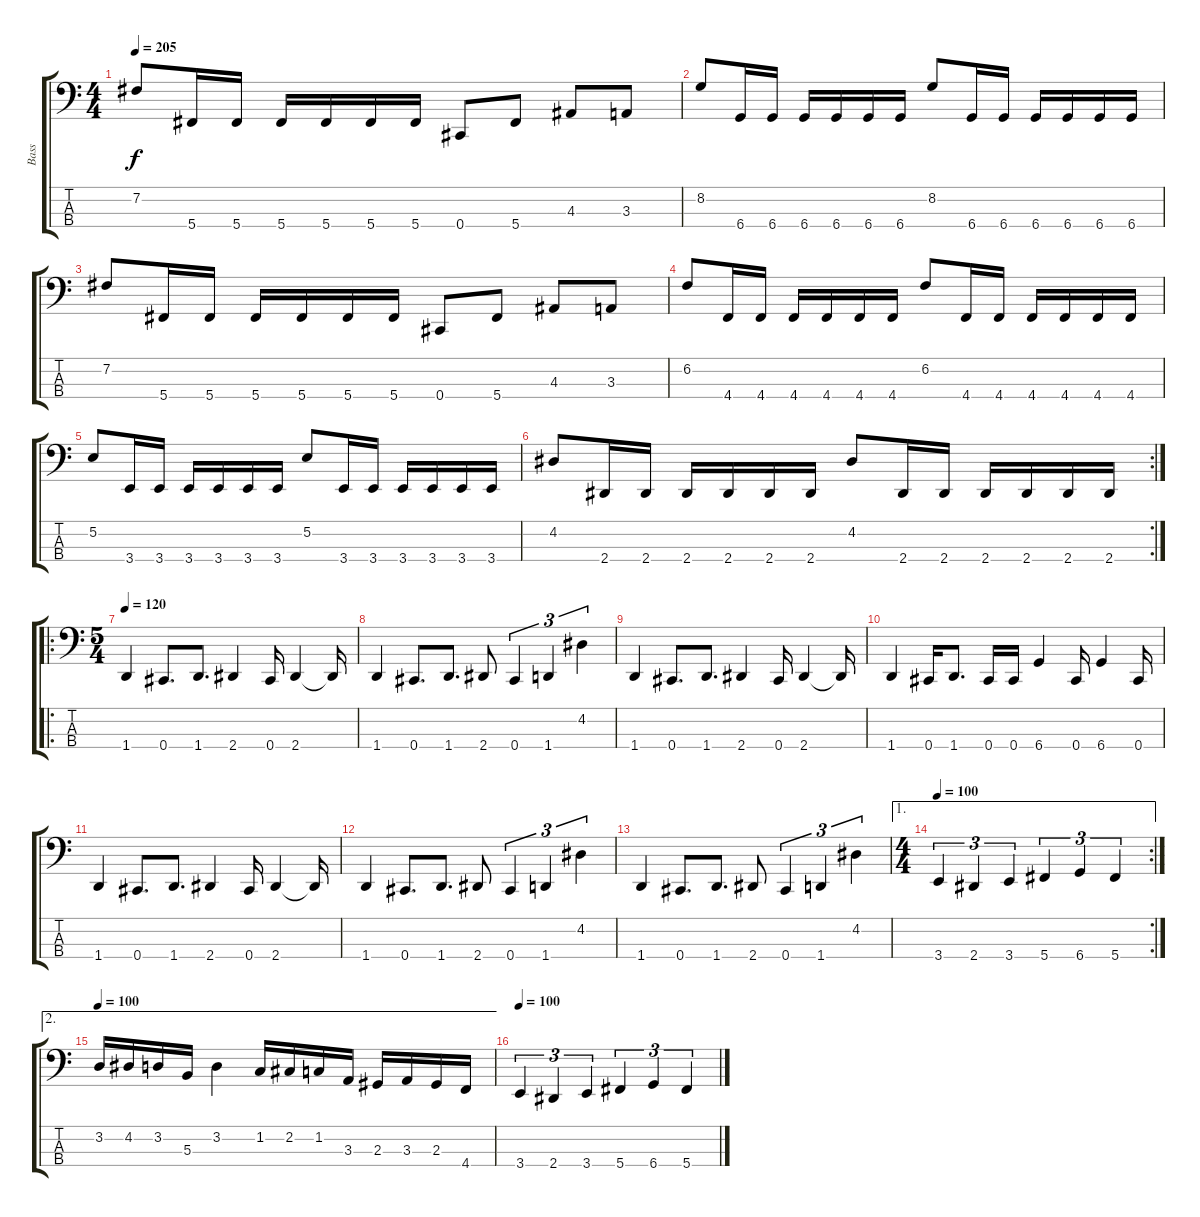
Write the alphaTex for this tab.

\track ("Bass" "Bass") {instrument electricbassfinger}
\staff {score tabs}
\tuning (E2 B1 Gb1 Db1) {hide}
\ts (4 4)
\tempo 205
\clef f4
\ks c
7.2.8{dy f} 5.4.16 5.4.16 5.4.16 5.4.16 5.4.16 5.4.16 0.4.8 5.4.8 4.3.8 3.3.8 |
8.2.8 6.4.16 6.4.16 6.4.16 6.4.16 6.4.16 6.4.16 8.2.8 6.4.16 6.4.16 6.4.16 6.4.16 6.4.16 6.4.16 |
7.2.8 5.4.16 5.4.16 5.4.16 5.4.16 5.4.16 5.4.16 0.4.8 5.4.8 4.3.8 3.3.8 |
6.2.8 4.4.16 4.4.16 4.4.16 4.4.16 4.4.16 4.4.16 6.2.8 4.4.16 4.4.16 4.4.16 4.4.16 4.4.16 4.4.16 |
5.2.8 3.4.16 3.4.16 3.4.16 3.4.16 3.4.16 3.4.16 5.2.8 3.4.16 3.4.16 3.4.16 3.4.16 3.4.16 3.4.16 |
\rc 2
4.2.8 2.4.16 2.4.16 2.4.16 2.4.16 2.4.16 2.4.16 4.2.8 2.4.16 2.4.16 2.4.16 2.4.16 2.4.16 2.4.16 |
\ro
\ts (5 4)
\tempo 120
1.4.4 0.4.8{d} 1.4.8{d} 2.4.4 0.4.16 2.4.4 2.4{t}.16 |
1.4.4 0.4.8{d} 1.4.8{d} 2.4.8 0.4.4{tu (3 2)} 1.4.4{tu (3 2)} 4.2.4{tu (3 2)} |
1.4.4 0.4.8{d} 1.4.8{d} 2.4.4 0.4.16 2.4.4 2.4{t}.16 |
1.4.4 0.4.16 1.4.8{d} 0.4.16 0.4.16 6.4.4 0.4.16 6.4.4 0.4.16 |
1.4.4 0.4.8{d} 1.4.8{d} 2.4.4 0.4.16 2.4.4 2.4{t}.16 |
1.4.4 0.4.8{d} 1.4.8{d} 2.4.8 0.4.4{tu (3 2)} 1.4.4{tu (3 2)} 4.2.4{tu (3 2)} |
1.4.4 0.4.8{d} 1.4.8{d} 2.4.8 0.4.4{tu (3 2)} 1.4.4{tu (3 2)} 4.2.4{tu (3 2)} |
\ae 1
\rc 2
\ts (4 4)
\tempo 100
3.4.4{tu (3 2)} 2.4.4{tu (3 2)} 3.4.4{tu (3 2)} 5.4.4{tu (3 2)} 6.4.4{tu (3 2)} 5.4.4{tu (3 2)} |
\ae 2
\tempo 100
3.2.16 4.2.16 3.2.16 5.3.16 3.2.4 1.2.16 2.2.16 1.2.16 3.3.16 2.3.16 3.3.16 2.3.16 4.4.16 |
\tempo 100
3.4.4{tu (3 2)} 2.4.4{tu (3 2)} 3.4.4{tu (3 2)} 5.4.4{tu (3 2)} 6.4.4{tu (3 2)} 5.4.4{tu (3 2)}
